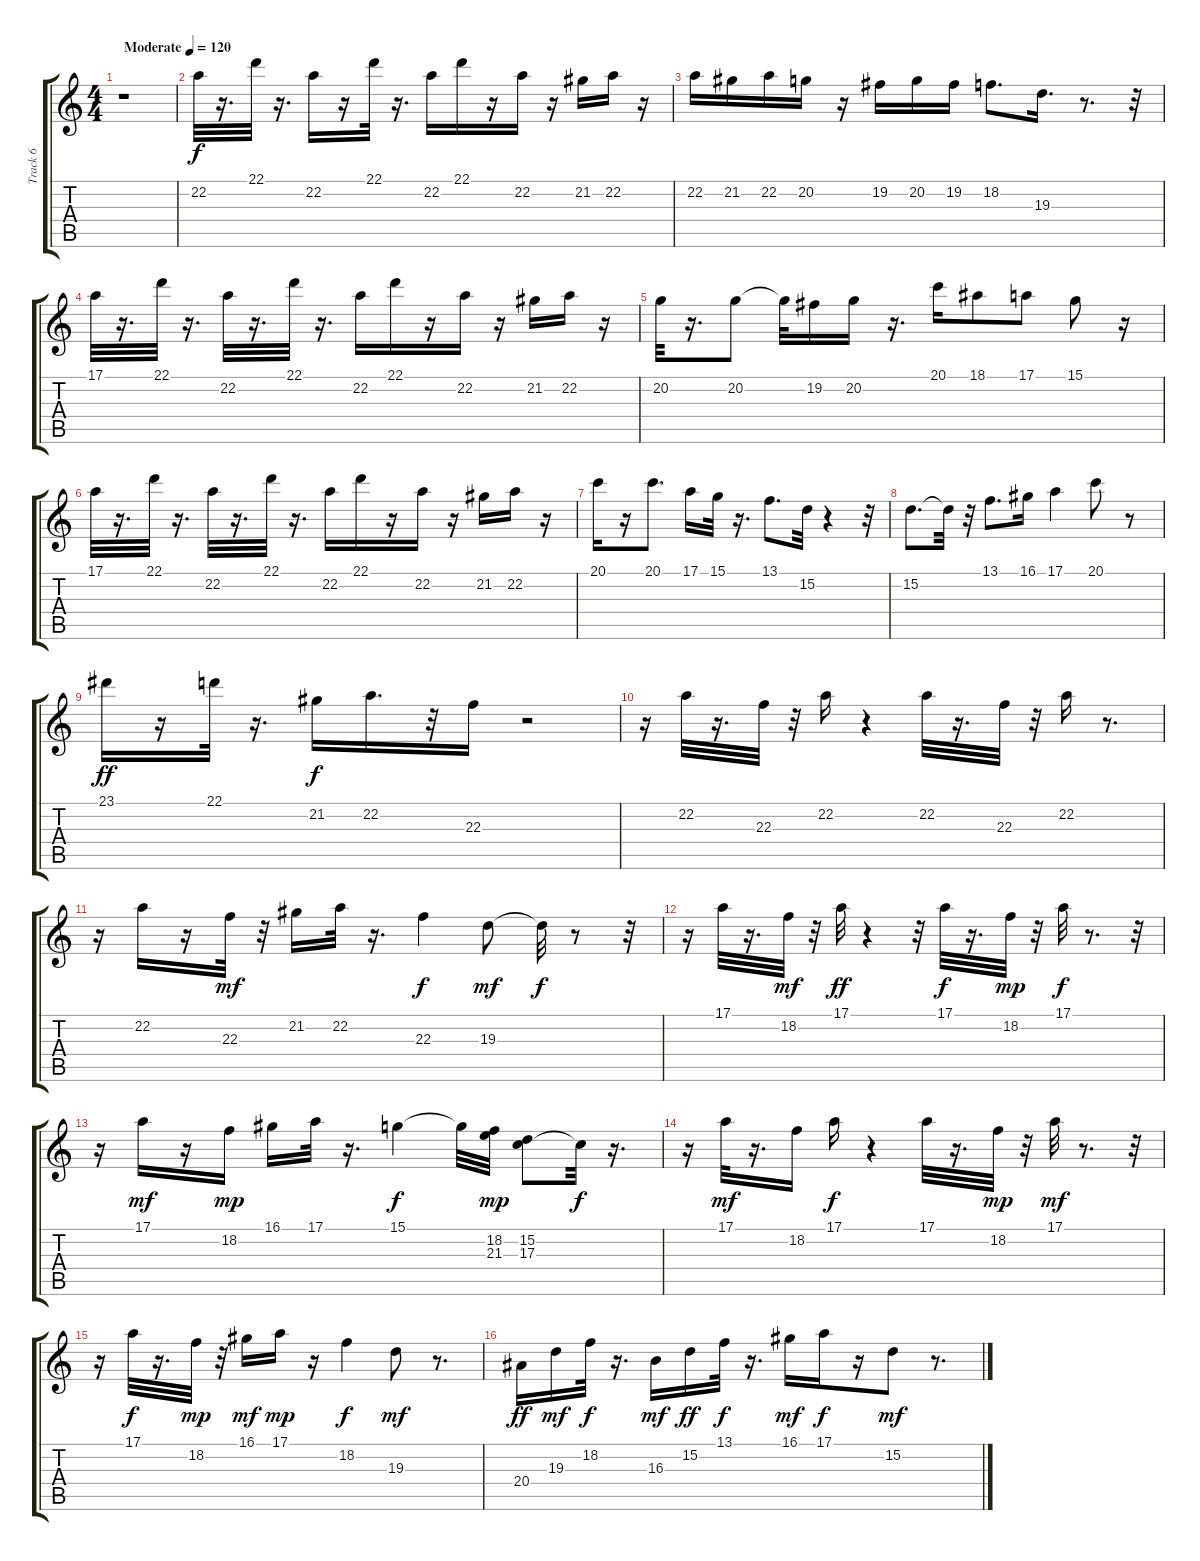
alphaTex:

\track ("Track 6" "Track 6") {instrument sopranosax}
\staff {score tabs}
\tuning (E4 B3 G3 D3 A2 E2) {hide}
\ts (4 4)
\tempo (120 "Moderate")
\clef g2
\ks c
r.1{dy f instrument sopranosax} |
22.2.32 r.16{d} 22.1.32 r.16{d} 22.2.16 r.16 22.1.32 r.16{d} 22.2.16 22.1.16 r.16 22.2.16 r.16 21.2.16 22.2.16 r.16 |
22.2.16 21.2.16 22.2.16 20.2.16 r.16 19.2.16 20.2.16 19.2.16 18.2.8{d} 19.3.16{d} r.8{d} r.32 |
17.1.32 r.16{d} 22.1.32 r.16{d} 22.2.32 r.16{d} 22.1.32 r.16{d} 22.2.16 22.1.16 r.16 22.2.16 r.16 21.2.16 22.2.16 r.16 |
20.2.32 r.16{d} 20.2.8 20.2{t}.32 19.2.16 20.2.16 r.16{d} 20.1.16 18.1.8 17.1.8 15.1.8 r.16 |
17.1.32 r.16{d} 22.1.32 r.16{d} 22.2.32 r.16{d} 22.1.32 r.16{d} 22.2.16 22.1.16 r.16 22.2.16 r.16 21.2.16 22.2.16 r.16 |
20.1.16 r.16 20.1.8{d} 17.1.16 15.1.32 r.16{d} 13.1.8{d} 15.2.32 r.4 r.32 |
15.2.8{d} 15.2{t}.32 r.32 13.1.8{d} 16.1.16 17.1.4 20.1.8 r.8 |
23.1.16{dy ff} r.16 22.1.32 r.16{d} 21.2.16{dy f} 22.2.16{d} r.32 22.3.16 r.2 |
r.16 22.2.32 r.16{d} 22.3.32 r.32 22.2.16 r.4 22.2.32 r.16{d} 22.3.32 r.32 22.2.16 r.8{d} |
r.16 22.2.16 r.16 22.3.32{dy mf} r.32 21.2.16 22.2.32 r.16{d} 22.3.4{dy f} 19.3.8{dy mf} 19.3{t}.32{dy f} r.8 r.32 |
r.16 17.1.32 r.16{d} 18.2.32{dy mf} r.32 17.1.32{dy ff} r.4 r.32 17.1.32{dy f} r.16{d} 18.2.32{dy mp} r.32 17.1.32{dy f} r.8{d} r.32 |
r.16 17.1.16{dy mf} r.16 18.2.16{dy mp} 16.1.16 17.1.32 r.16{d} 15.1.4{dy f} 15.1{t}.32 (18.2 21.3).32{dy mp} (15.2 17.3).8 17.3{t}.32{dy f} r.16{d} |
r.16 17.1.32{dy mf} r.16{d} 18.2.16 17.1.16{dy f} r.4 17.1.32 r.16{d} 18.2.32{dy mp} r.32 17.1.32{dy mf} r.8{d} r.32 |
r.16 17.1.32{dy f} r.16{d} 18.2.32{dy mp} r.32 16.1.16{dy mf} 17.1.16{dy mp} r.16 18.2.4{dy f} 19.3.8{dy mf} r.8{d} |
20.4.16{dy ff} 19.3.16{dy mf} 18.2.32{dy f} r.16{d} 16.3.16{dy mf} 15.2.16{dy ff} 13.1.32{dy f} r.16{d} 16.1.16{dy mf} 17.1.16{dy f} r.16 15.2.8{dy mf} r.8{d}
